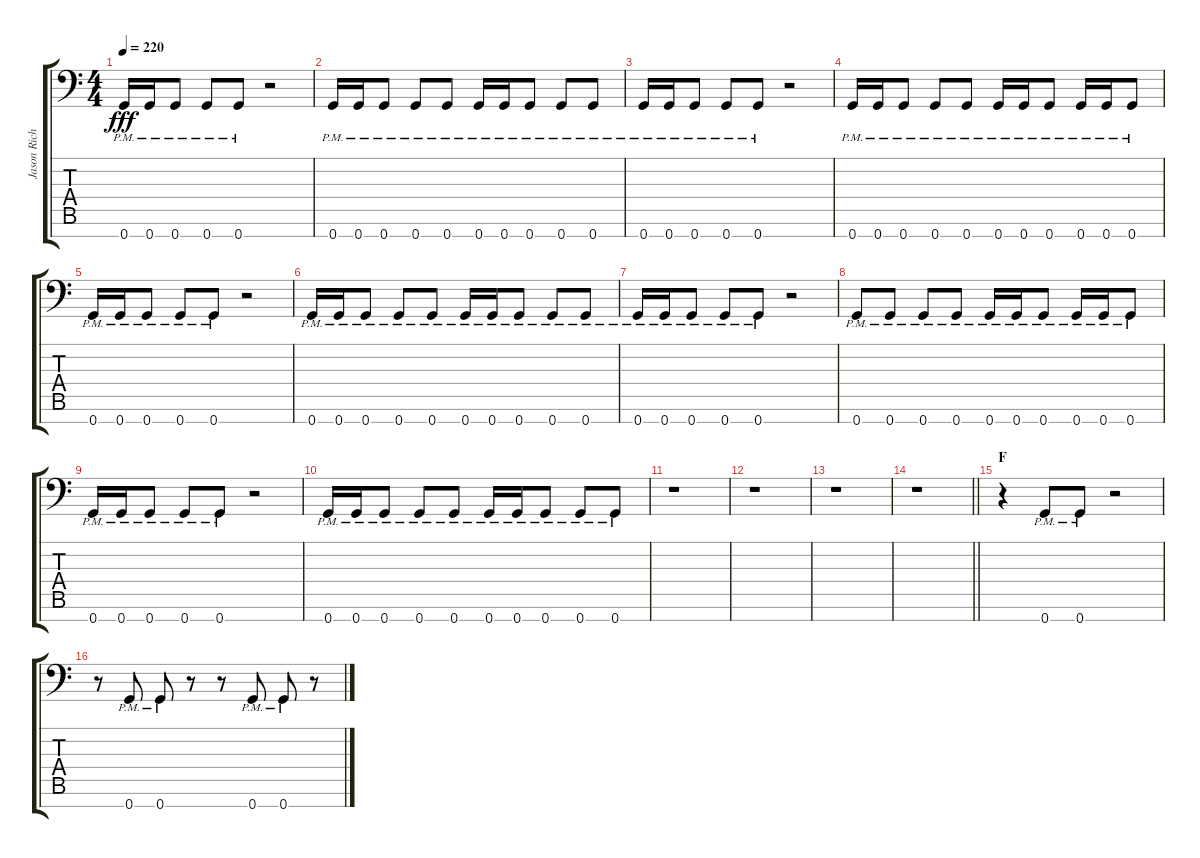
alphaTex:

\track ("Jason Richardson - Guitar" "Jason Rich") {instrument distortionguitar}
\staff {score tabs}
\tuning (D4 A3 F3 C3 G2 D2 G1) {hide}
\ts (4 4)
\tempo 220
\clef f4
\ks c
0.7{pm}.16{dy fff} 0.7{pm}.16 0.7{pm}.8 0.7{pm}.8 0.7{pm}.8 r.2 |
0.7{pm}.16 0.7{pm}.16 0.7{pm}.8 0.7{pm}.8 0.7{pm}.8 0.7{pm}.16 0.7{pm}.16 0.7{pm}.8 0.7{pm}.8 0.7{pm}.8 |
0.7{pm}.16 0.7{pm}.16 0.7{pm}.8 0.7{pm}.8 0.7{pm}.8 r.2 |
0.7{pm}.16 0.7{pm}.16 0.7{pm}.8 0.7{pm}.8 0.7{pm}.8 0.7{pm}.16 0.7{pm}.16 0.7{pm}.8 0.7{pm}.16 0.7{pm}.16 0.7{pm}.8 |
0.7{pm}.16 0.7{pm}.16 0.7{pm}.8 0.7{pm}.8 0.7{pm}.8 r.2 |
0.7{pm}.16 0.7{pm}.16 0.7{pm}.8 0.7{pm}.8 0.7{pm}.8 0.7{pm}.16 0.7{pm}.16 0.7{pm}.8 0.7{pm}.8 0.7{pm}.8 |
0.7{pm}.16 0.7{pm}.16 0.7{pm}.8 0.7{pm}.8 0.7{pm}.8 r.2 |
0.7{pm}.8 0.7{pm}.8 0.7{pm}.8 0.7{pm}.8 0.7{pm}.16 0.7{pm}.16 0.7{pm}.8 0.7{pm}.16 0.7{pm}.16 0.7{pm}.8 |
0.7{pm}.16 0.7{pm}.16 0.7{pm}.8 0.7{pm}.8 0.7{pm}.8 r.2 |
0.7{pm}.16 0.7{pm}.16 0.7{pm}.8 0.7{pm}.8 0.7{pm}.8 0.7{pm}.16 0.7{pm}.16 0.7{pm}.8 0.7{pm}.8 0.7{pm}.8 |
r.1 |
r.1 |
r.1 |
\barLineRight lightlight
r.1 |
\section ("" "F")
r.4 0.7{pm}.8 0.7{pm}.8 r.2 |
r.8 0.7{pm}.8 0.7{pm}.8 r.8 r.8 0.7{pm}.8 0.7{pm}.8 r.8
